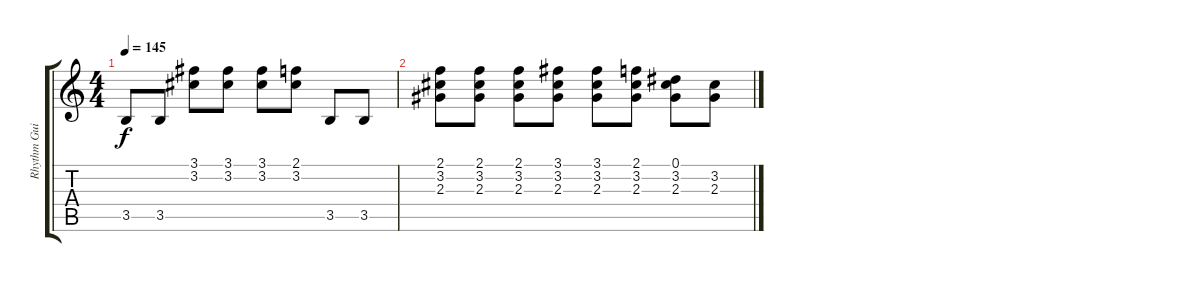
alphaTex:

\track ("Rhythm Guitar " "Rhythm Gui") {instrument overdrivenguitar}
\staff {score tabs}
\tuning (Eb4 Bb3 Gb3 Db3 Ab2 Eb2) {hide}
\ts (4 4)
\tempo 145
\clef g2
\ks c
3.5.8{dy f} 3.5.8 (3.1 3.2).8 (3.1 3.2).8 (3.1 3.2).8 (2.1 3.2).8 3.5.8 3.5.8 |
(2.1 3.2 2.3).8 (2.1 3.2 2.3).8 (2.1 3.2 2.3).8 (3.1 3.2 2.3).8 (3.1 3.2 2.3).8 (2.1 3.2 2.3).8 (0.1 3.2 2.3).8 (3.2 2.3).8
